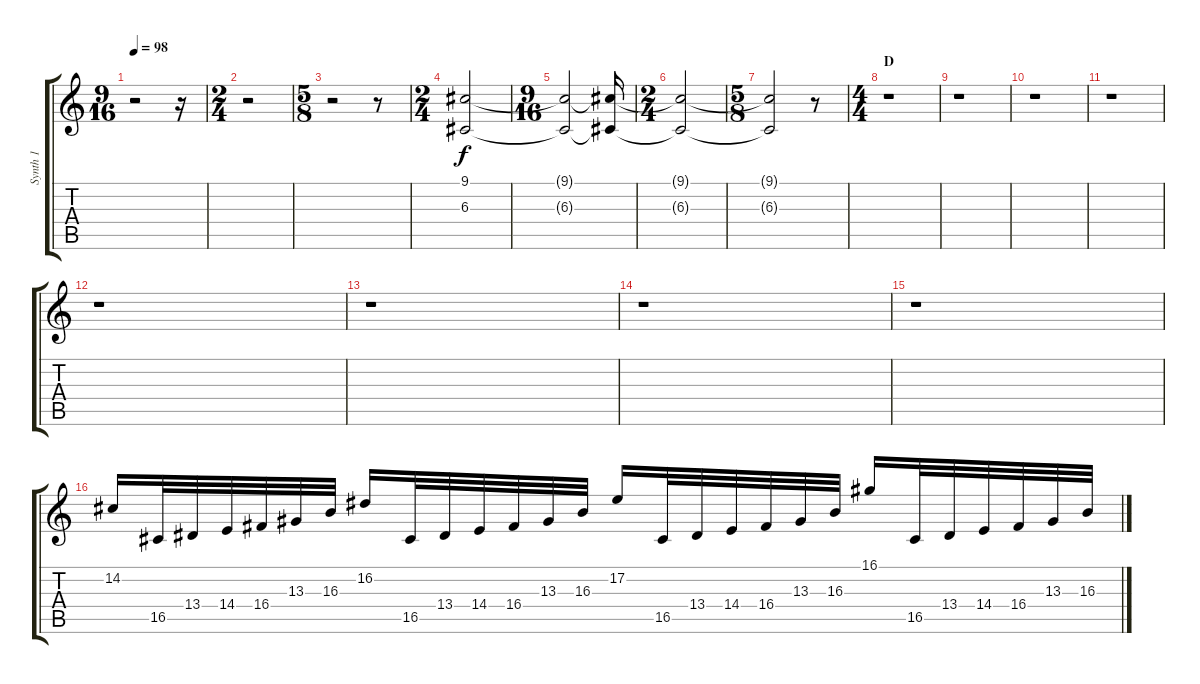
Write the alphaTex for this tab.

\track ("Synth 1" "Synth 1") {instrument fx4atmosphere}
\staff {score tabs}
\tuning (E4 B3 G3 D3 A2 E2) {hide}
\ts (9 16)
\tempo 98
\clef g2
\ks c
r.2{dy f} r.16 |
\ts (2 4)
r.2 |
\ts (5 8)
r.2 r.8 |
\ts (2 4)
(9.1 6.3).2{volume 16 instrument pad8sweep} |
\ts (9 16)
(9.1{t} 6.3{t}).2 (9.1{t} 6.3{t}).16 |
\ts (2 4)
(9.1{t} 6.3{t}).2 |
\ts (5 8)
(9.1{t} 6.3{t}).2 r.8 |
\ts (4 4)
\section ("" "D")
r.1 |
r.1 |
r.1 |
r.1 |
r.1 |
r.1 |
r.1 |
r.1 |
14.2.16{volume 16 instrument lead2sawtooth} 16.5.32 13.4.32 14.4.32 16.4.32 13.3.32 16.3.32 16.2.16 16.5.32 13.4.32 14.4.32 16.4.32 13.3.32 16.3.32 17.2.16 16.5.32 13.4.32 14.4.32 16.4.32 13.3.32 16.3.32 16.1.16 16.5.32 13.4.32 14.4.32 16.4.32 13.3.32 16.3.32
